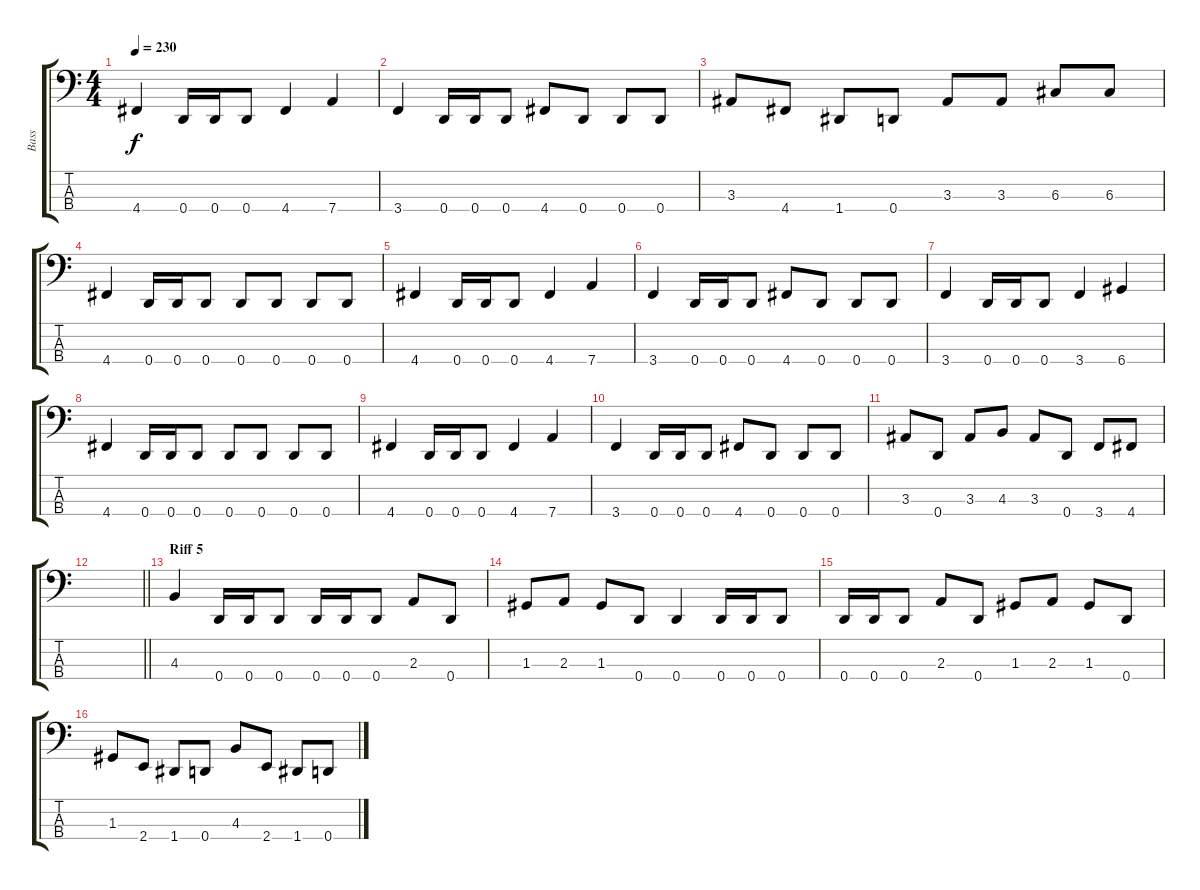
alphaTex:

\track ("Bass" "Bass") {instrument electricbassfinger}
\staff {score tabs}
\tuning (F2 C2 G1 D1) {hide}
\ts (4 4)
\tempo 230
\clef f4
\ks c
4.4.4{dy f} 0.4.16 0.4.16 0.4.8 4.4.4 7.4.4 |
3.4.4 0.4.16 0.4.16 0.4.8 4.4.8 0.4.8 0.4.8 0.4.8 |
3.3.8 4.4.8 1.4.8 0.4.8 3.3.8 3.3.8 6.3.8 6.3.8 |
4.4.4 0.4.16 0.4.16 0.4.8 0.4.8 0.4.8 0.4.8 0.4.8 |
4.4.4 0.4.16 0.4.16 0.4.8 4.4.4 7.4.4 |
3.4.4 0.4.16 0.4.16 0.4.8 4.4.8 0.4.8 0.4.8 0.4.8 |
3.4.4 0.4.16 0.4.16 0.4.8 3.4.4 6.4.4 |
4.4.4 0.4.16 0.4.16 0.4.8 0.4.8 0.4.8 0.4.8 0.4.8 |
4.4.4 0.4.16 0.4.16 0.4.8 4.4.4 7.4.4 |
3.4.4 0.4.16 0.4.16 0.4.8 4.4.8 0.4.8 0.4.8 0.4.8 |
3.3.8 0.4.8 3.3.8 4.3.8 3.3.8 0.4.8 3.4.8 4.4.8 |
\barLineRight lightlight
|
\section ("" "Riff 5")
4.3.4 0.4.16 0.4.16 0.4.8 0.4.16 0.4.16 0.4.8 2.3.8 0.4.8 |
1.3.8 2.3.8 1.3.8 0.4.8 0.4.4 0.4.16 0.4.16 0.4.8 |
0.4.16 0.4.16 0.4.8 2.3.8 0.4.8 1.3.8 2.3.8 1.3.8 0.4.8 |
1.3.8 2.4.8 1.4.8 0.4.8 4.3.8 2.4.8 1.4.8 0.4.8
